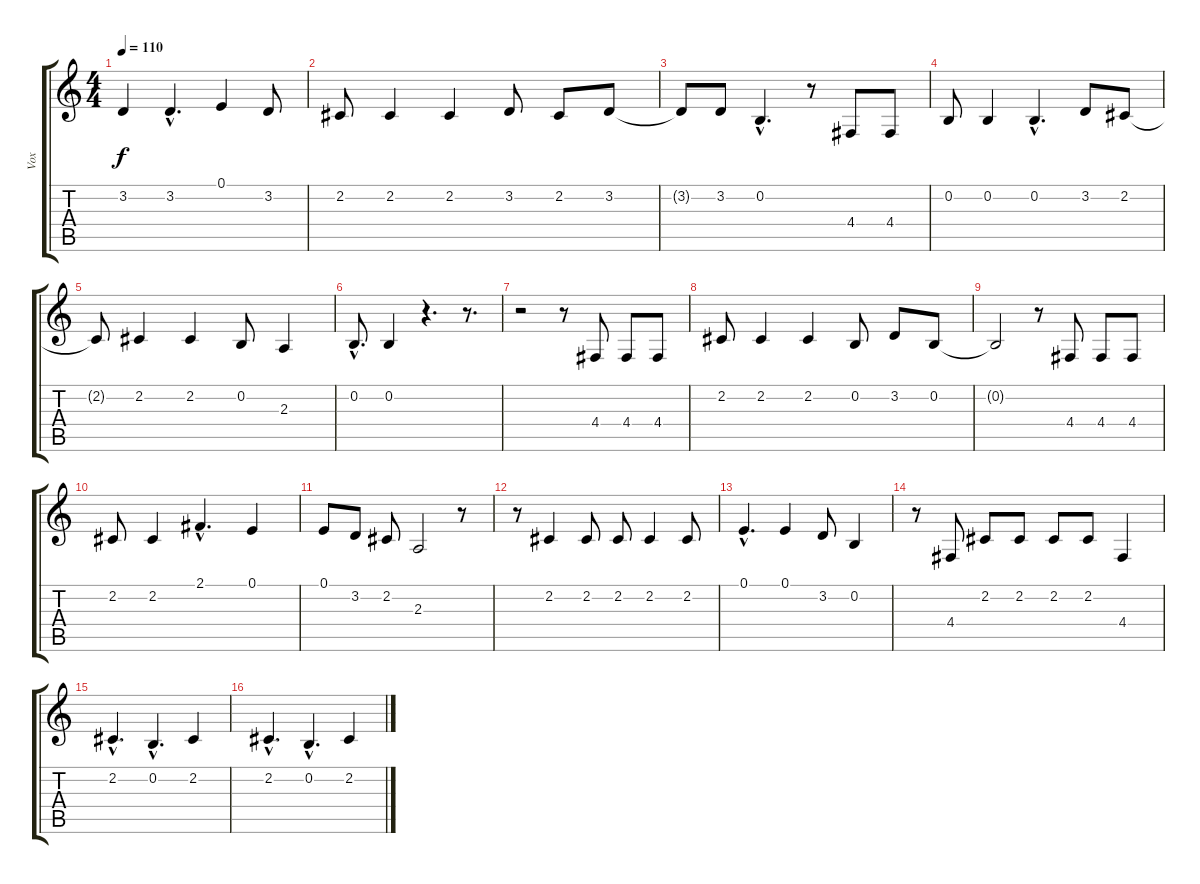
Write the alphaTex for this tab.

\track ("Vox" "Vox") {instrument harmonica}
\staff {score tabs}
\tuning (E4 B3 G3 D3 A2 E2) {hide}
\ts (4 4)
\tempo 110
\clef g2
\ks c
3.2.4{dy f} 3.2{hac}.4{d} 0.1.4 3.2.8 |
2.2.8 2.2.4 2.2.4 3.2.8 2.2.8 3.2.8 |
3.2{t}.8 3.2.8 0.2{hac}.4{d} r.8 4.4.8 4.4.8 |
0.2.8 0.2.4 0.2{hac}.4{d} 3.2.8 2.2.8 |
2.2{t}.8 2.2.4 2.2.4 0.2.8 2.3.4 |
0.2{hac}.8{d} 0.2.4 r.4{d} r.8{d} |
r.2 r.8 4.4.8 4.4.8 4.4.8 |
2.2.8 2.2.4 2.2.4 0.2.8 3.2.8 0.2.8 |
0.2{t}.2 r.8 4.4.8 4.4.8 4.4.8 |
2.2.8 2.2.4 2.1{hac}.4{d} 0.1.4 |
0.1.8 3.2.8 2.2.8 2.3.2 r.8 |
r.8 2.2.4 2.2.8 2.2.8 2.2.4 2.2.8 |
0.1{hac}.4{d} 0.1.4 3.2.8 0.2.4 |
r.8 4.4.8 2.2.8 2.2.8 2.2.8 2.2.8 4.4.4 |
2.2{hac}.4{d} 0.2{hac}.4{d} 2.2.4 |
2.2{hac}.4{d} 0.2{hac}.4{d} 2.2.4
